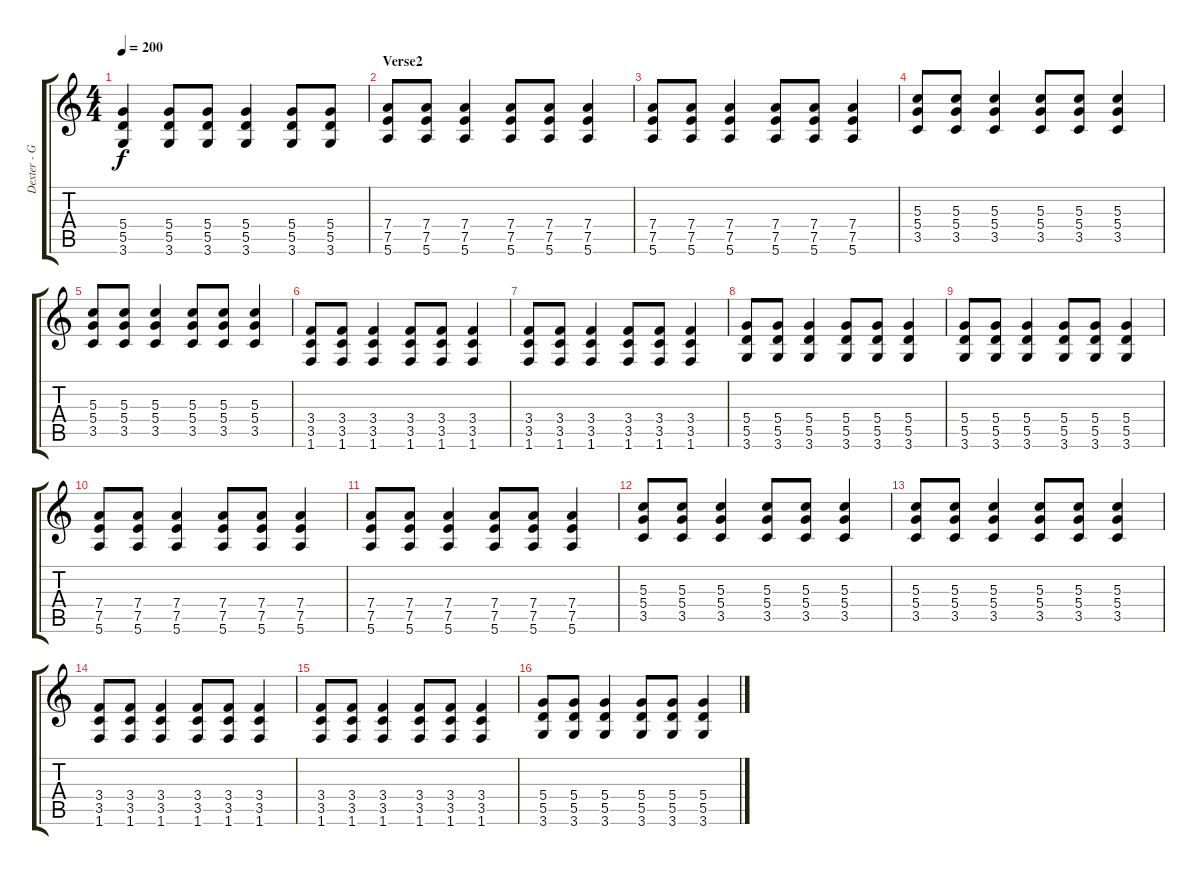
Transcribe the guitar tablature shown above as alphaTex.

\track ("Dexter - Guitar " "Dexter - G") {instrument distortionguitar}
\staff {score tabs}
\tuning (E4 B3 G3 D3 A2 E2) {hide}
\ts (4 4)
\tempo 200
\clef g2
\ks c
(5.4 5.5 3.6).4{dy f} (5.4 5.5 3.6).8 (5.4 5.5 3.6).8 (5.4 5.5 3.6).4 (5.4 5.5 3.6).8 (5.4 5.5 3.6).8 |
\section ("" "Verse2")
(7.4 7.5 5.6).8 (7.4 7.5 5.6).8 (7.4 7.5 5.6).4 (7.4 7.5 5.6).8 (7.4 7.5 5.6).8 (7.4 7.5 5.6).4 |
(7.4 7.5 5.6).8 (7.4 7.5 5.6).8 (7.4 7.5 5.6).4 (7.4 7.5 5.6).8 (7.4 7.5 5.6).8 (7.4 7.5 5.6).4 |
(5.3 5.4 3.5).8 (5.3 5.4 3.5).8 (5.3 5.4 3.5).4 (5.3 5.4 3.5).8 (5.3 5.4 3.5).8 (5.3 5.4 3.5).4 |
(5.3 5.4 3.5).8 (5.3 5.4 3.5).8 (5.3 5.4 3.5).4 (5.3 5.4 3.5).8 (5.3 5.4 3.5).8 (5.3 5.4 3.5).4 |
(3.4 3.5 1.6).8 (3.4 3.5 1.6).8 (3.4 3.5 1.6).4 (3.4 3.5 1.6).8 (3.4 3.5 1.6).8 (3.4 3.5 1.6).4 |
(3.4 3.5 1.6).8 (3.4 3.5 1.6).8 (3.4 3.5 1.6).4 (3.4 3.5 1.6).8 (3.4 3.5 1.6).8 (3.4 3.5 1.6).4 |
(5.4 5.5 3.6).8 (5.4 5.5 3.6).8 (5.4 5.5 3.6).4 (5.4 5.5 3.6).8 (5.4 5.5 3.6).8 (5.4 5.5 3.6).4 |
(5.4 5.5 3.6).8 (5.4 5.5 3.6).8 (5.4 5.5 3.6).4 (5.4 5.5 3.6).8 (5.4 5.5 3.6).8 (5.4 5.5 3.6).4 |
(7.4 7.5 5.6).8 (7.4 7.5 5.6).8 (7.4 7.5 5.6).4 (7.4 7.5 5.6).8 (7.4 7.5 5.6).8 (7.4 7.5 5.6).4 |
(7.4 7.5 5.6).8 (7.4 7.5 5.6).8 (7.4 7.5 5.6).4 (7.4 7.5 5.6).8 (7.4 7.5 5.6).8 (7.4 7.5 5.6).4 |
(5.3 5.4 3.5).8 (5.3 5.4 3.5).8 (5.3 5.4 3.5).4 (5.3 5.4 3.5).8 (5.3 5.4 3.5).8 (5.3 5.4 3.5).4 |
(5.3 5.4 3.5).8 (5.3 5.4 3.5).8 (5.3 5.4 3.5).4 (5.3 5.4 3.5).8 (5.3 5.4 3.5).8 (5.3 5.4 3.5).4 |
(3.4 3.5 1.6).8 (3.4 3.5 1.6).8 (3.4 3.5 1.6).4 (3.4 3.5 1.6).8 (3.4 3.5 1.6).8 (3.4 3.5 1.6).4 |
(3.4 3.5 1.6).8 (3.4 3.5 1.6).8 (3.4 3.5 1.6).4 (3.4 3.5 1.6).8 (3.4 3.5 1.6).8 (3.4 3.5 1.6).4 |
(5.4 5.5 3.6).8 (5.4 5.5 3.6).8 (5.4 5.5 3.6).4 (5.4 5.5 3.6).8 (5.4 5.5 3.6).8 (5.4 5.5 3.6).4
